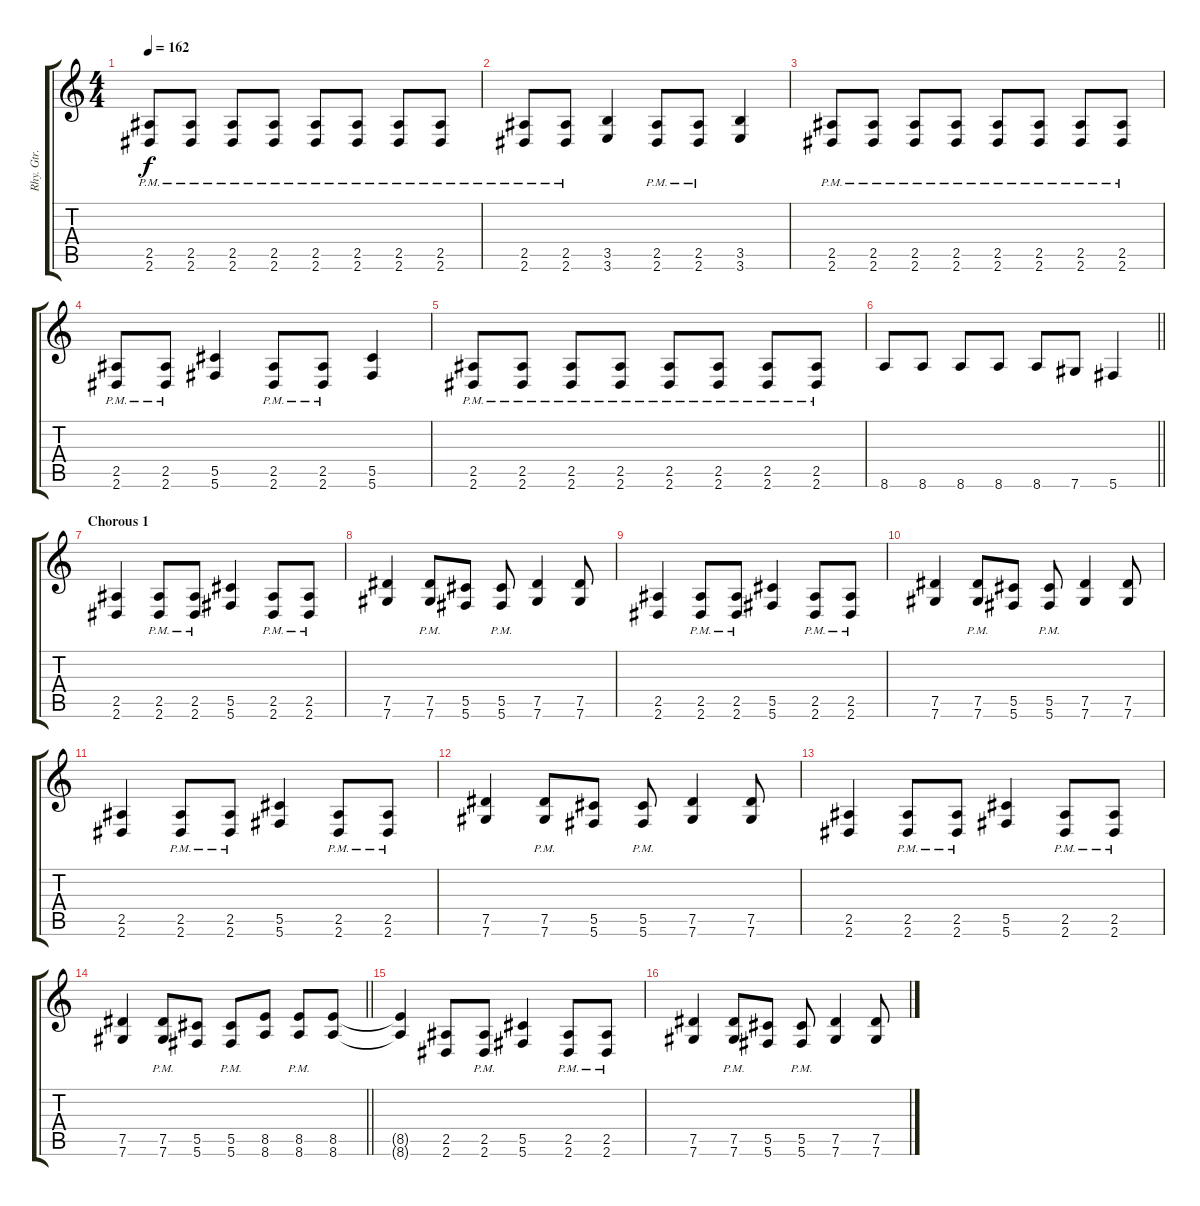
\track ("Rhy. Gtr. 2" "Rhy. Gtr. ") {instrument distortionguitar}
\staff {score tabs}
\tuning (Eb4 Bb3 Gb3 Db3 Ab2 Db2) {hide}
\ts (4 4)
\tempo 162
\clef g2
\ks c
(2.5{pm} 2.6{pm}).8{dy f} (2.5{pm} 2.6{pm}).8 (2.5{pm} 2.6{pm}).8 (2.5{pm} 2.6{pm}).8 (2.5{pm} 2.6{pm}).8 (2.5{pm} 2.6{pm}).8 (2.5{pm} 2.6{pm}).8 (2.5{pm} 2.6{pm}).8 |
(2.5{pm} 2.6{pm}).8 (2.5{pm} 2.6{pm}).8 (3.5 3.6).4 (2.5{pm} 2.6{pm}).8 (2.5{pm} 2.6{pm}).8 (3.5 3.6).4 |
(2.5{pm} 2.6{pm}).8 (2.5{pm} 2.6{pm}).8 (2.5{pm} 2.6{pm}).8 (2.5{pm} 2.6{pm}).8 (2.5{pm} 2.6{pm}).8 (2.5{pm} 2.6{pm}).8 (2.5{pm} 2.6{pm}).8 (2.5{pm} 2.6{pm}).8 |
(2.5{pm} 2.6{pm}).8 (2.5{pm} 2.6{pm}).8 (5.5 5.6).4 (2.5{pm} 2.6{pm}).8 (2.5{pm} 2.6{pm}).8 (5.5 5.6).4 |
(2.5{pm} 2.6{pm}).8 (2.5{pm} 2.6{pm}).8 (2.5{pm} 2.6{pm}).8 (2.5{pm} 2.6{pm}).8 (2.5{pm} 2.6{pm}).8 (2.5{pm} 2.6{pm}).8 (2.5{pm} 2.6{pm}).8 (2.5{pm} 2.6{pm}).8 |
\barLineRight lightlight
8.6.8 8.6.8 8.6.8 8.6.8 8.6.8 7.6.8 5.6.4 |
\section ("" "Chorous 1")
(2.5 2.6).4 (2.5{pm} 2.6{pm}).8 (2.5{pm} 2.6{pm}).8 (5.5 5.6).4 (2.5{pm} 2.6{pm}).8 (2.5{pm} 2.6{pm}).8 |
(7.5 7.6).4 (7.5{pm} 7.6{pm}).8 (5.5 5.6).8 (5.5{pm} 5.6{pm}).8 (7.5 7.6).4 (7.5 7.6).8 |
(2.5 2.6).4 (2.5{pm} 2.6{pm}).8 (2.5{pm} 2.6{pm}).8 (5.5 5.6).4 (2.5{pm} 2.6{pm}).8 (2.5{pm} 2.6{pm}).8 |
(7.5 7.6).4 (7.5{pm} 7.6{pm}).8 (5.5 5.6).8 (5.5{pm} 5.6{pm}).8 (7.5 7.6).4 (7.5 7.6).8 |
(2.5 2.6).4 (2.5{pm} 2.6{pm}).8 (2.5{pm} 2.6{pm}).8 (5.5 5.6).4 (2.5{pm} 2.6{pm}).8 (2.5{pm} 2.6{pm}).8 |
(7.5 7.6).4 (7.5{pm} 7.6{pm}).8 (5.5 5.6).8 (5.5{pm} 5.6{pm}).8 (7.5 7.6).4 (7.5 7.6).8 |
(2.5 2.6).4 (2.5{pm} 2.6{pm}).8 (2.5{pm} 2.6{pm}).8 (5.5 5.6).4 (2.5{pm} 2.6{pm}).8 (2.5{pm} 2.6{pm}).8 |
\barLineRight lightlight
(7.5 7.6).4 (7.5{pm} 7.6{pm}).8 (5.5 5.6).8 (5.5{pm} 5.6{pm}).8 (8.5 8.6).8 (8.5{pm} 8.6{pm}).8 (8.5 8.6).8 |
\section ("" "")
(8.5{t} 8.6{t}).4 (2.5 2.6).8 (2.5{pm} 2.6{pm}).8 (5.5 5.6).4 (2.5{pm} 2.6{pm}).8 (2.5{pm} 2.6{pm}).8 |
(7.5 7.6).4 (7.5{pm} 7.6{pm}).8 (5.5 5.6).8 (5.5{pm} 5.6{pm}).8 (7.5 7.6).4 (7.5 7.6).8
